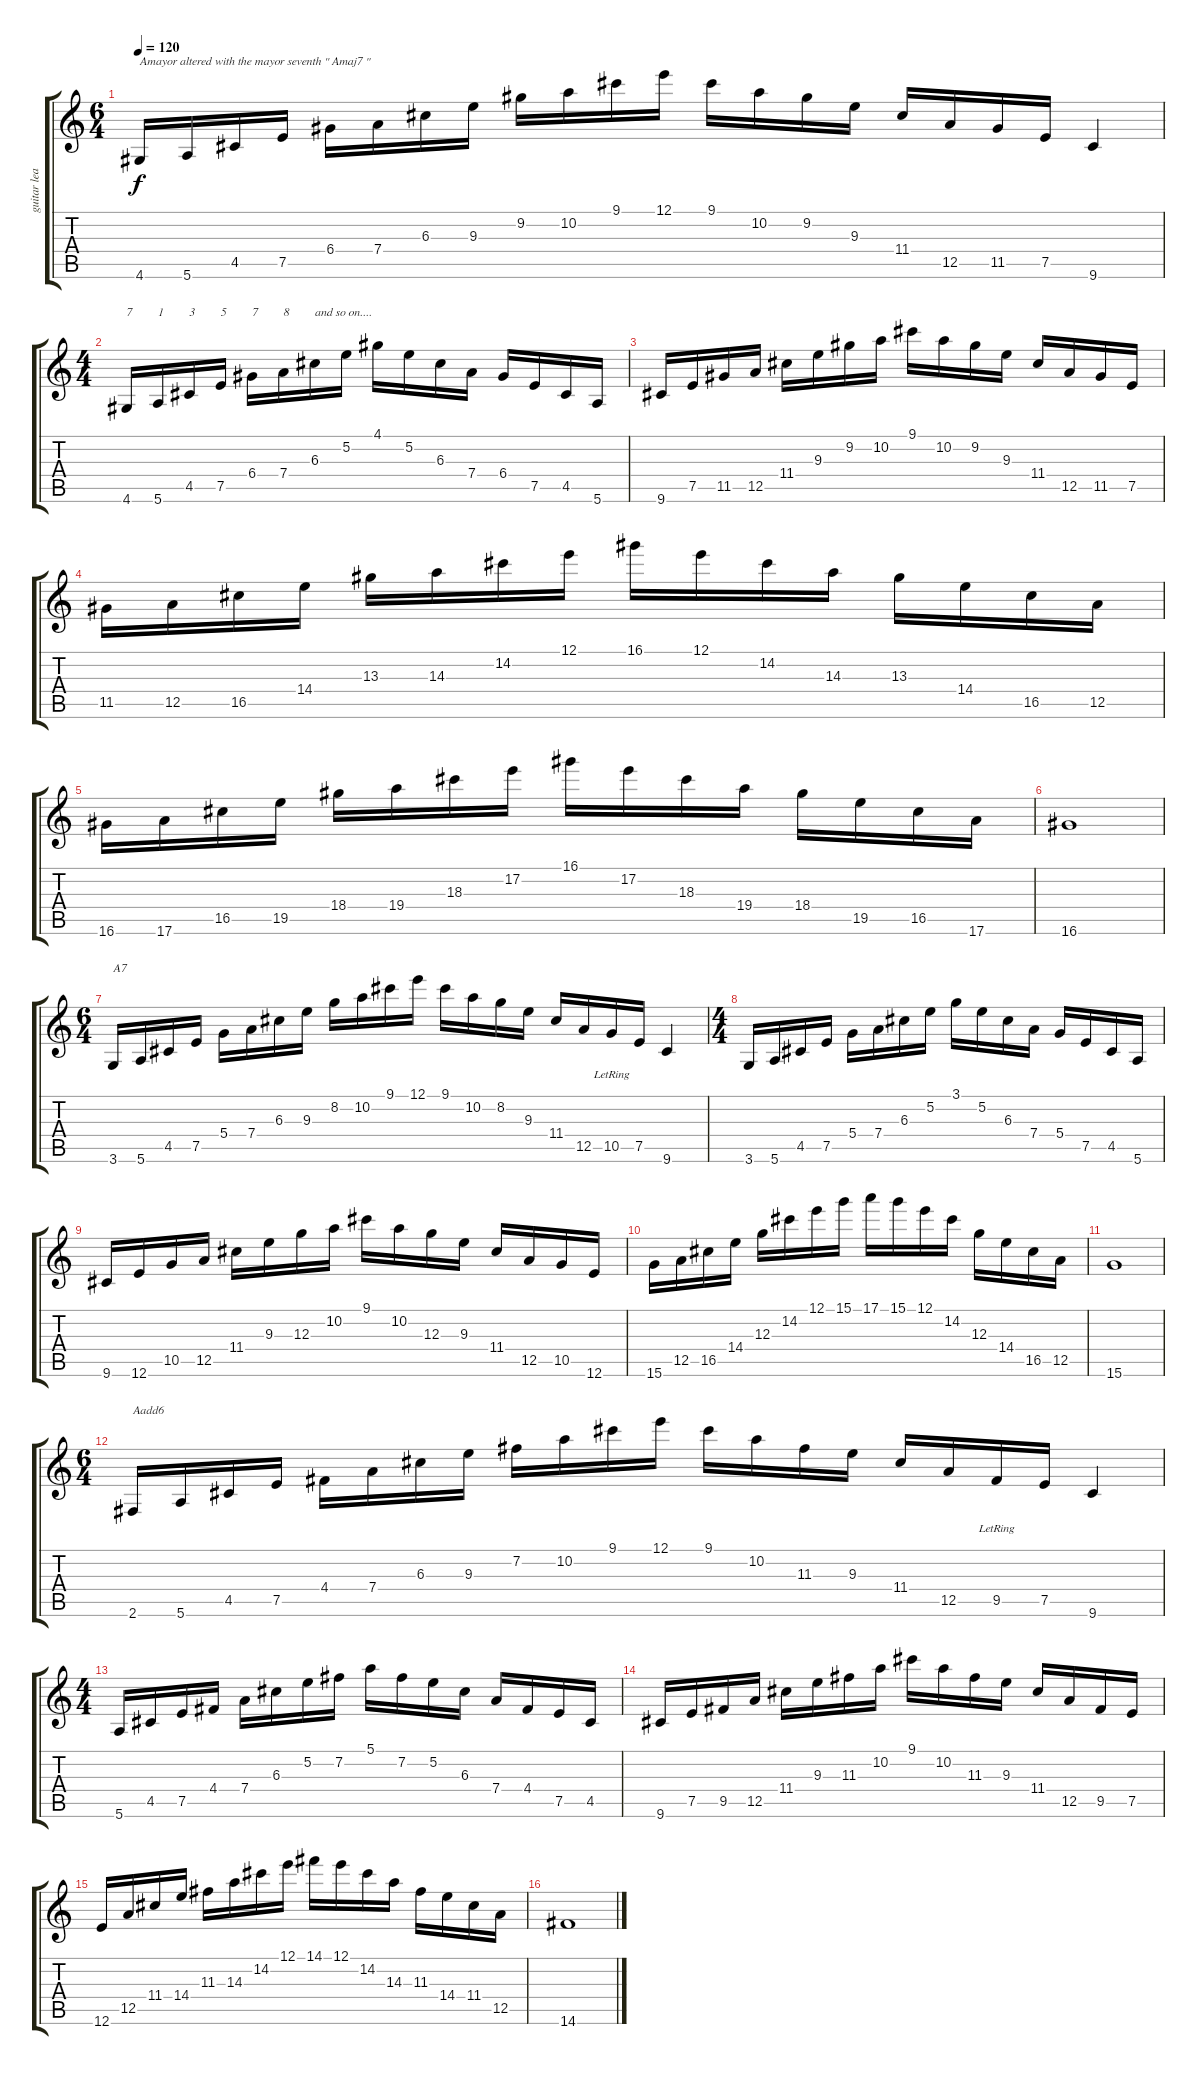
\track ("guitar lead" "guitar lea") {instrument acousticguitarsteel}
\staff {score tabs}
\tuning (E4 B3 G3 D3 A2 E2) {hide}
\ts (6 4)
\tempo 120
\clef g2
\ks c
4.6.16{txt "Amayor altered with the mayor seventh \" Amaj7 \"" dy f} 5.6.16 4.5.16 7.5.16 6.4.16 7.4.16 6.3.16 9.3.16 9.2.16 10.2.16 9.1.16 12.1.16 9.1.16 10.2.16 9.2.16 9.3.16 11.4.16 12.5.16 11.5.16 7.5.16 9.6.4 |
\ts (4 4)
4.6.16{txt "7"} 5.6.16{txt "1"} 4.5.16{txt "3"} 7.5.16{txt "5"} 6.4.16{txt "7"} 7.4.16{txt "8"} 6.3.16{txt "and so on...."} 5.2.16 4.1.16 5.2.16 6.3.16 7.4.16 6.4.16 7.5.16 4.5.16 5.6.16 |
9.6.16 7.5.16 11.5.16 12.5.16 11.4.16 9.3.16 9.2.16 10.2.16 9.1.16 10.2.16 9.2.16 9.3.16 11.4.16 12.5.16 11.5.16 7.5.16 |
11.5.16 12.5.16 16.5.16 14.4.16 13.3.16 14.3.16 14.2.16 12.1.16 16.1.16 12.1.16 14.2.16 14.3.16 13.3.16 14.4.16 16.5.16 12.5.16 |
16.6.16 17.6.16 16.5.16 19.5.16 18.4.16 19.4.16 18.3.16 17.2.16 16.1.16 17.2.16 18.3.16 19.4.16 18.4.16 19.5.16 16.5.16 17.6.16 |
16.6.1 |
\ts (6 4)
3.6.16{txt "A7"} 5.6.16 4.5.16 7.5.16 5.4.16 7.4.16 6.3.16 9.3.16 8.2.16 10.2.16 9.1.16 12.1.16 9.1.16 10.2.16 8.2.16 9.3.16 11.4.16 12.5.16 10.5{lr}.16 7.5.16 9.6.4 |
\ts (4 4)
3.6.16 5.6.16 4.5.16 7.5.16 5.4.16 7.4.16 6.3.16 5.2.16 3.1.16 5.2.16 6.3.16 7.4.16 5.4.16 7.5.16 4.5.16 5.6.16 |
9.6.16 12.6.16 10.5.16 12.5.16 11.4.16 9.3.16 12.3.16 10.2.16 9.1.16 10.2.16 12.3.16 9.3.16 11.4.16 12.5.16 10.5.16 12.6.16 |
15.6.16 12.5.16 16.5.16 14.4.16 12.3.16 14.2.16 12.1.16 15.1.16 17.1.16 15.1.16 12.1.16 14.2.16 12.3.16 14.4.16 16.5.16 12.5.16 |
15.6.1 |
\ts (6 4)
2.6.16{txt "Aadd6"} 5.6.16 4.5.16 7.5.16 4.4.16 7.4.16 6.3.16 9.3.16 7.2.16 10.2.16 9.1.16 12.1.16 9.1.16 10.2.16 11.3.16 9.3.16 11.4.16 12.5.16 9.5{lr}.16 7.5.16 9.6.4 |
\ts (4 4)
5.6.16 4.5.16 7.5.16 4.4.16 7.4.16 6.3.16 5.2.16 7.2.16 5.1.16 7.2.16 5.2.16 6.3.16 7.4.16 4.4.16 7.5.16 4.5.16 |
9.6.16 7.5.16 9.5.16 12.5.16 11.4.16 9.3.16 11.3.16 10.2.16 9.1.16 10.2.16 11.3.16 9.3.16 11.4.16 12.5.16 9.5.16 7.5.16 |
12.6.16 12.5.16 11.4.16 14.4.16 11.3.16 14.3.16 14.2.16 12.1.16 14.1.16 12.1.16 14.2.16 14.3.16 11.3.16 14.4.16 11.4.16 12.5.16 |
14.6.1
